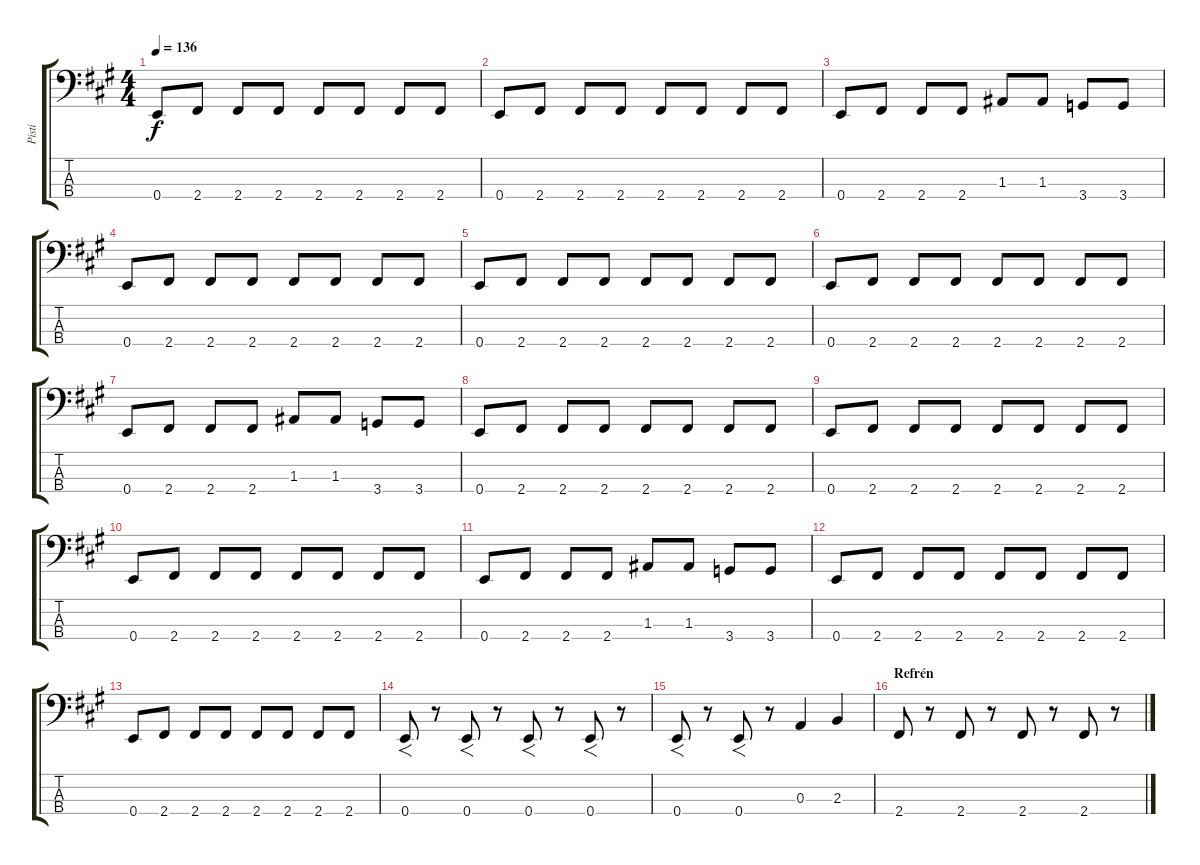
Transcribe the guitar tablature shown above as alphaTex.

\track ("Pisti" "Pisti") {instrument electricbassfinger}
\staff {score tabs}
\tuning (G2 D2 A1 E1) {hide}
\ts (4 4)
\tempo 136
\clef f4
\ks f#minor
0.4.8{dy f} 2.4.8 2.4.8 2.4.8 2.4.8 2.4.8 2.4.8 2.4.8 |
0.4.8 2.4.8 2.4.8 2.4.8 2.4.8 2.4.8 2.4.8 2.4.8 |
0.4.8 2.4.8 2.4.8 2.4.8 1.3.8 1.3.8 3.4.8 3.4.8 |
0.4.8 2.4.8 2.4.8 2.4.8 2.4.8 2.4.8 2.4.8 2.4.8 |
0.4.8 2.4.8 2.4.8 2.4.8 2.4.8 2.4.8 2.4.8 2.4.8 |
0.4.8 2.4.8 2.4.8 2.4.8 2.4.8 2.4.8 2.4.8 2.4.8 |
0.4.8 2.4.8 2.4.8 2.4.8 1.3.8 1.3.8 3.4.8 3.4.8 |
0.4.8 2.4.8 2.4.8 2.4.8 2.4.8 2.4.8 2.4.8 2.4.8 |
0.4.8 2.4.8 2.4.8 2.4.8 2.4.8 2.4.8 2.4.8 2.4.8 |
0.4.8 2.4.8 2.4.8 2.4.8 2.4.8 2.4.8 2.4.8 2.4.8 |
0.4.8 2.4.8 2.4.8 2.4.8 1.3.8 1.3.8 3.4.8 3.4.8 |
0.4.8 2.4.8 2.4.8 2.4.8 2.4.8 2.4.8 2.4.8 2.4.8 |
0.4.8 2.4.8 2.4.8 2.4.8 2.4.8 2.4.8 2.4.8 2.4.8 |
0.4.8{f} r.8 0.4.8{f} r.8 0.4.8{f} r.8 0.4.8{f} r.8 |
0.4.8{f} r.8 0.4.8{f} r.8 0.3.4 2.3.4 |
\section ("" "Refrén")
2.4.8 r.8 2.4.8 r.8 2.4.8 r.8 2.4.8 r.8
